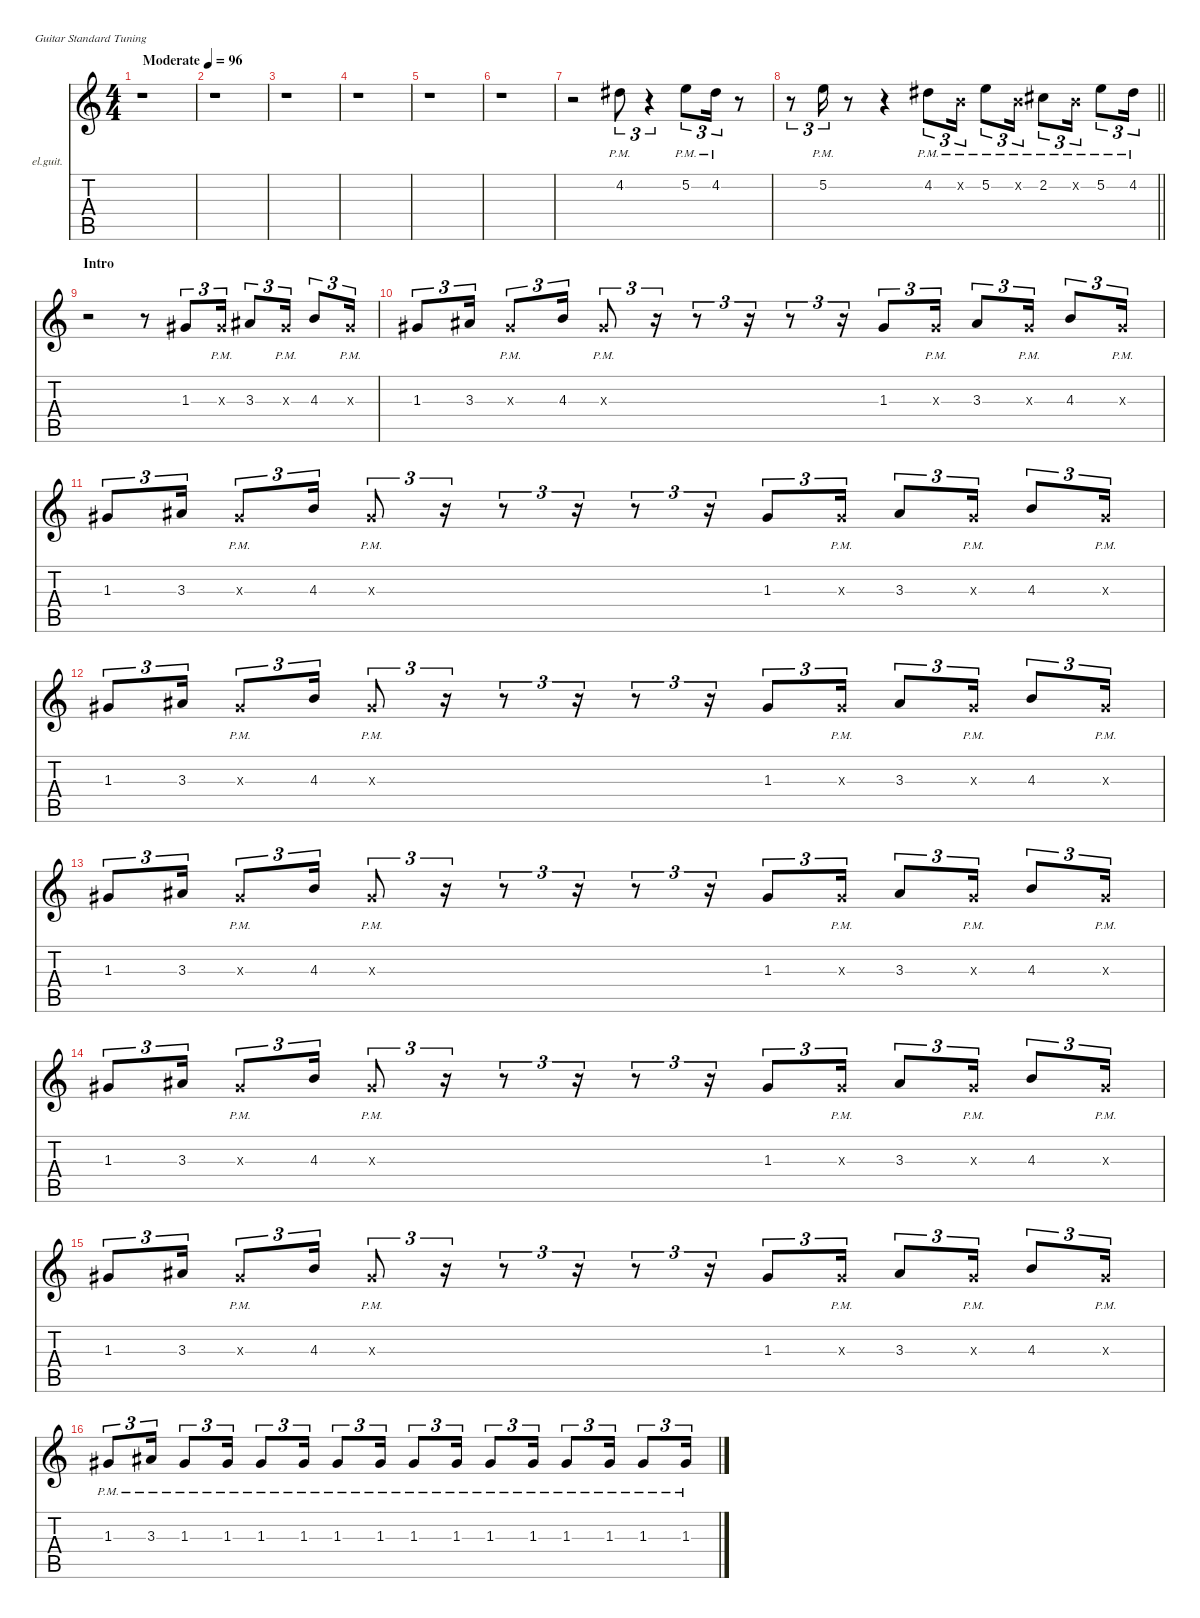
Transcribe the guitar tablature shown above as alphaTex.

\defaultSystemsLayout 4
\hideDynamics
\bracketExtendMode nobrackets
\firstSystemTrackNameOrientation horizontal
\otherSystemsTrackNameOrientation horizontal
\track ("Guitar (riff)" "el.guit.") {instrument electricguitarclean}
\staff {score tabs}
\tuning (E4 B3 G3 D3 A2 E2)
\ts (4 4)
\beaming (8 2 2 2 2)
\tempo (96 "Moderate")
\clef g2
\ks c
r.1{dy f instrument electricguitarclean beam Down} |
r.1{beam Down} |
r.1{beam Down} |
r.1{beam Down} |
r.1{beam Down} |
r.1{beam Down} |
r.2{instrument electricguitarmuted beam Down} 4.2{pm acc #}.8{tu (3 2) beam Down} r.4{tu (3 2) beam Down} 5.2{pm}.8{tu (3 2) beam Down} 4.2{pm acc #}.16{tu (3 2) beam Down} r.8{beam Down} |
\barLineRight lightlight
r.8{tu (3 2) beam Down} 5.2{pm}.16{tu (3 2) dy mf beam Down} r.8{beam Down} r.4{beam Down} 4.2{pm acc #}.8{tu (3 2) dy f beam Down} 0.2{pm x}.16{tu (3 2) beam Down} 5.2{pm}.8{tu (3 2) beam Down} 0.2{pm x}.16{tu (3 2) beam Down} 2.2{pm acc #}.8{tu (3 2) beam Down} 0.2{pm x}.16{tu (3 2) beam Down} 5.2{pm}.8{tu (3 2) beam Down} 4.2{pm acc #}.16{tu (3 2) beam Down} |
\section ("" "Intro")
r.2{instrument electricguitarclean beam Down} r.8{beam Down} 1.3{acc #}.8{tu (3 2) dy mp beam Up} 1.3{pm x acc #}.16{tu (3 2) beam Up} 3.3{acc #}.8{tu (3 2) beam Up} 1.3{pm x acc #}.16{tu (3 2) beam Up} 4.3.8{tu (3 2) beam Up} 1.3{pm x acc #}.16{tu (3 2) beam Up} |
1.3{acc #}.8{tu (3 2) beam Up} 3.3{acc #}.16{tu (3 2) beam Up} 1.3{pm x acc #}.8{tu (3 2) beam Up} 4.3.16{tu (3 2) beam Up} 1.3{pm x acc #}.8{tu (3 2) beam Up} r.16{tu (3 2) beam Up} r.8{tu (3 2) beam Up} r.16{tu (3 2) beam Up} r.8{tu (3 2) beam Up} r.16{tu (3 2) beam Up} 1.3{acc #}.8{tu (3 2) beam Up} 1.3{pm x acc #}.16{tu (3 2) beam Up} 3.3{acc #}.8{tu (3 2) beam Up} 1.3{pm x acc #}.16{tu (3 2) beam Up} 4.3.8{tu (3 2) beam Up} 1.3{pm x acc #}.16{tu (3 2) beam Up} |
1.3{acc #}.8{tu (3 2) beam Up} 3.3{acc #}.16{tu (3 2) beam Up} 1.3{pm x acc #}.8{tu (3 2) beam Up} 4.3.16{tu (3 2) beam Up} 1.3{pm x acc #}.8{tu (3 2) beam Up} r.16{tu (3 2) beam Up} r.8{tu (3 2) beam Up} r.16{tu (3 2) beam Up} r.8{tu (3 2) beam Up} r.16{tu (3 2) beam Up} 1.3{acc #}.8{tu (3 2) beam Up} 1.3{pm x acc #}.16{tu (3 2) beam Up} 3.3{acc #}.8{tu (3 2) beam Up} 1.3{pm x acc #}.16{tu (3 2) beam Up} 4.3.8{tu (3 2) beam Up} 1.3{pm x acc #}.16{tu (3 2) beam Up} |
1.3{acc #}.8{tu (3 2) beam Up} 3.3{acc #}.16{tu (3 2) beam Up} 1.3{pm x acc #}.8{tu (3 2) beam Up} 4.3.16{tu (3 2) beam Up} 1.3{pm x acc #}.8{tu (3 2) beam Up} r.16{tu (3 2) beam Up} r.8{tu (3 2) beam Up} r.16{tu (3 2) beam Up} r.8{tu (3 2) beam Up} r.16{tu (3 2) beam Up} 1.3{acc #}.8{tu (3 2) beam Up} 1.3{pm x acc #}.16{tu (3 2) beam Up} 3.3{acc #}.8{tu (3 2) beam Up} 1.3{pm x acc #}.16{tu (3 2) beam Up} 4.3.8{tu (3 2) beam Up} 1.3{pm x acc #}.16{tu (3 2) beam Up} |
1.3{acc #}.8{tu (3 2) beam Up} 3.3{acc #}.16{tu (3 2) beam Up} 1.3{pm x acc #}.8{tu (3 2) beam Up} 4.3.16{tu (3 2) beam Up} 1.3{pm x acc #}.8{tu (3 2) beam Up} r.16{tu (3 2) beam Up} r.8{tu (3 2) beam Up} r.16{tu (3 2) beam Up} r.8{tu (3 2) beam Up} r.16{tu (3 2) beam Up} 1.3{acc #}.8{tu (3 2) beam Up} 1.3{pm x acc #}.16{tu (3 2) beam Up} 3.3{acc #}.8{tu (3 2) beam Up} 1.3{pm x acc #}.16{tu (3 2) beam Up} 4.3.8{tu (3 2) beam Up} 1.3{pm x acc #}.16{tu (3 2) beam Up} |
1.3{acc #}.8{tu (3 2) beam Up} 3.3{acc #}.16{tu (3 2) beam Up} 1.3{pm x acc #}.8{tu (3 2) beam Up} 4.3.16{tu (3 2) beam Up} 1.3{pm x acc #}.8{tu (3 2) beam Up} r.16{tu (3 2) beam Up} r.8{tu (3 2) beam Up} r.16{tu (3 2) beam Up} r.8{tu (3 2) beam Up} r.16{tu (3 2) beam Up} 1.3{acc #}.8{tu (3 2) beam Up} 1.3{pm x acc #}.16{tu (3 2) beam Up} 3.3{acc #}.8{tu (3 2) beam Up} 1.3{pm x acc #}.16{tu (3 2) beam Up} 4.3.8{tu (3 2) beam Up} 1.3{pm x acc #}.16{tu (3 2) beam Up} |
1.3{acc #}.8{tu (3 2) beam Up} 3.3{acc #}.16{tu (3 2) beam Up} 1.3{pm x acc #}.8{tu (3 2) beam Up} 4.3.16{tu (3 2) beam Up} 1.3{pm x acc #}.8{tu (3 2) beam Up} r.16{tu (3 2) beam Up} r.8{tu (3 2) beam Up} r.16{tu (3 2) beam Up} r.8{tu (3 2) beam Up} r.16{tu (3 2) beam Up} 1.3{acc #}.8{tu (3 2) beam Up} 1.3{pm x acc #}.16{tu (3 2) beam Up} 3.3{acc #}.8{tu (3 2) beam Up} 1.3{pm x acc #}.16{tu (3 2) beam Up} 4.3.8{tu (3 2) beam Up} 1.3{pm x acc #}.16{tu (3 2) beam Up} |
1.3{pm acc #}.8{tu (3 2) beam Up} 3.3{pm acc #}.16{tu (3 2) beam Up} 1.3{pm acc #}.8{tu (3 2) dy p beam Up} 1.3{pm acc #}.16{tu (3 2) beam Up} 1.3{pm acc #}.8{tu (3 2) dy mp beam Up} 1.3{pm acc #}.16{tu (3 2) beam Up} 1.3{pm acc #}.8{tu (3 2) dy mf beam Up} 1.3{pm acc #}.16{tu (3 2) beam Up} 1.3{pm acc #}.8{tu (3 2) dy f beam Up} 1.3{pm acc #}.16{tu (3 2) beam Up} 1.3{pm acc #}.8{tu (3 2) dy ff beam Up} 1.3{pm acc #}.16{tu (3 2) beam Up} 1.3{pm acc #}.8{tu (3 2) dy fff beam Up} 1.3{pm acc #}.16{tu (3 2) beam Up} 1.3{pm acc #}.8{tu (3 2) dy ff beam Up} 1.3{pm acc #}.16{tu (3 2) beam Up}
